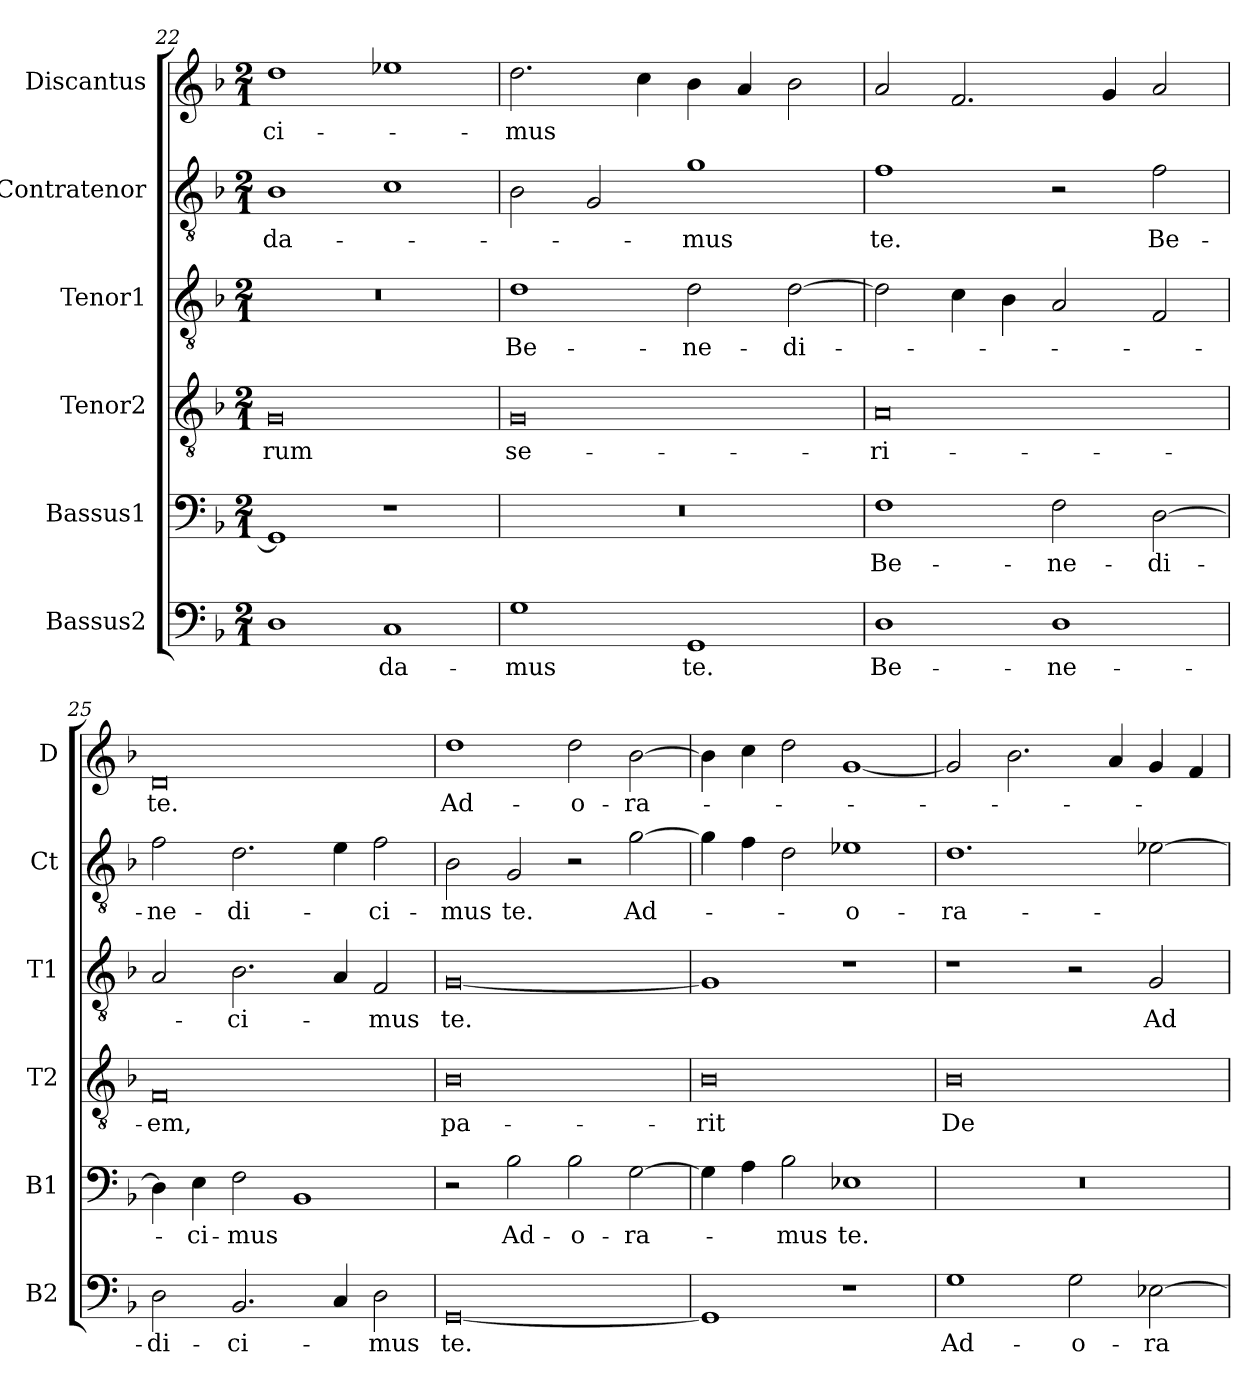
**kern	**text	**kern	**text	**kern	**text	**kern	**text	**kern	**text	**kern	**text
*part6	*part6	*part5	*part5	*part4	*part4	*part3	*part3	*part2	*part2	*part1	*part1
*staff6	*staff6	*staff5	*staff5	*staff4	*staff4	*staff3	*staff3	*staff2	*staff2	*staff1	*staff1
*I"Bassus2	*	*I"Bassus1	*	*I"Tenor2	*	*I"Tenor1	*	*I"Contratenor	*	*I"Discantus	*
*I'B2	*	*I'B1	*	*I'T2	*	*I'T1	*	*I'Ct	*	*I'D	*
*clefF4	*	*clefF4	*	*clefGv2	*	*clefGv2	*	*clefGv2	*	*clefG2	*
*k[b-]	*	*k[b-]	*	*k[b-]	*	*k[b-]	*	*k[b-]	*	*k[b-]	*
*M2/1	*	*M2/1	*	*M2/1	*	*M2/1	*	*M2/1	*	*M2/1	*
=22	=22	=22	=22	=22	=22	=22	=22	=22	=22	=22	=22
1D	.	1GG]	.	0G	-rum	0r	.	1B-	-da-	1dd	-ci-
1C	-da-	1r	.	.	.	.	.	1c	.	1ee-X	.
=23	=23	=23	=23	=23	=23	=23	=23	=23	=23	=23	=23
1G	-mus	0r	.	0G	se-	1d	Be-	2B-\	.	2.dd\	-mus
.	.	.	.	.	.	.	.	2G/	.	.	.
.	.	.	.	.	.	.	.	.	.	4cc\	.
1GG	te.	.	.	.	.	2d\	-ne-	1g	-mus	4b-\	.
.	.	.	.	.	.	.	.	.	.	4a/	.
.	.	.	.	.	.	[2d\	-di-	.	.	2b-\	.
=24	=24	=24	=24	=24	=24	=24	=24	=24	=24	=24	=24
1D	Be-	1F	Be-	0A	-ri-	2d\]	.	1f	te.	2a/	.
.	.	.	.	.	.	4c\	.	.	.	2.f/	.
.	.	.	.	.	.	4B-\	.	.	.	.	.
1D	-ne-	2F\	-ne-	.	.	2A/	.	2r	.	.	.
.	.	.	.	.	.	.	.	.	.	4g/	.
.	.	[2D\	-di-	.	.	2F/	.	2f\	Be-	2a/	.
=25	=25	=25	=25	=25	=25	=25	=25	=25	=25	=25	=25
2D\	-di-	4D\]	.	0F	-em,	2A/	.	2f\	-ne-	0d	te.
.	.	4E\	-ci-	.	.	.	.	.	.	.	.
2.BB-/	-ci-	2F\	-mus	.	.	2.B-\	-ci-	2.d\	-di-	.	.
.	.	1BB-	.	.	.	.	.	.	.	.	.
4C/	.	.	.	.	.	4A/	.	4e\	.	.	.
2D\	-mus	.	.	.	.	2F/	-mus	2f\	-ci-	.	.
=26	=26	=26	=26	=26	=26	=26	=26	=26	=26	=26	=26
[0GG	te.	2r	.	0B-	pa-	[0G	te.	2B-\	-mus	1dd	Ad-
.	.	2B-\	Ad-	.	.	.	.	2G/	te.	.	.
.	.	2B-\	-o-	.	.	.	.	2r	.	2dd\	-o-
.	.	[2G\	-ra-	.	.	.	.	[2g\	Ad-	[2b-\	-ra-
=27	=27	=27	=27	=27	=27	=27	=27	=27	=27	=27	=27
1GG]	.	4G\]	.	0B-	-rit	1G]	.	4g\]	.	4b-\]	.
.	.	4A\	.	.	.	.	.	4f\	.	4cc\	.
.	.	2B-\	-mus	.	.	.	.	2d\	.	2dd\	.
1r	.	1E-X	te.	.	.	1r	.	1e-X	-o-	[1g	.
=28	=28	=28	=28	=28	=28	=28	=28	=28	=28	=28	=28
1G	Ad-	0r	.	0B-	De-	1r	.	1.d	-ra-	2g/]	.
.	.	.	.	.	.	.	.	.	.	2.b-\	.
2G\	-o-	.	.	.	.	2r	.	.	.	.	.
.	.	.	.	.	.	.	.	.	.	4a/	.
[2E-X\	-ra-	.	.	.	.	2G/	Ad-	[2e-X\	.	4g/	.
.	.	.	.	.	.	.	.	.	.	4f/	.
=	=	=	=	=	=	=	=	=	=	=	=
*-	*-	*-	*-	*-	*-	*-	*-	*-	*-	*-	*-
